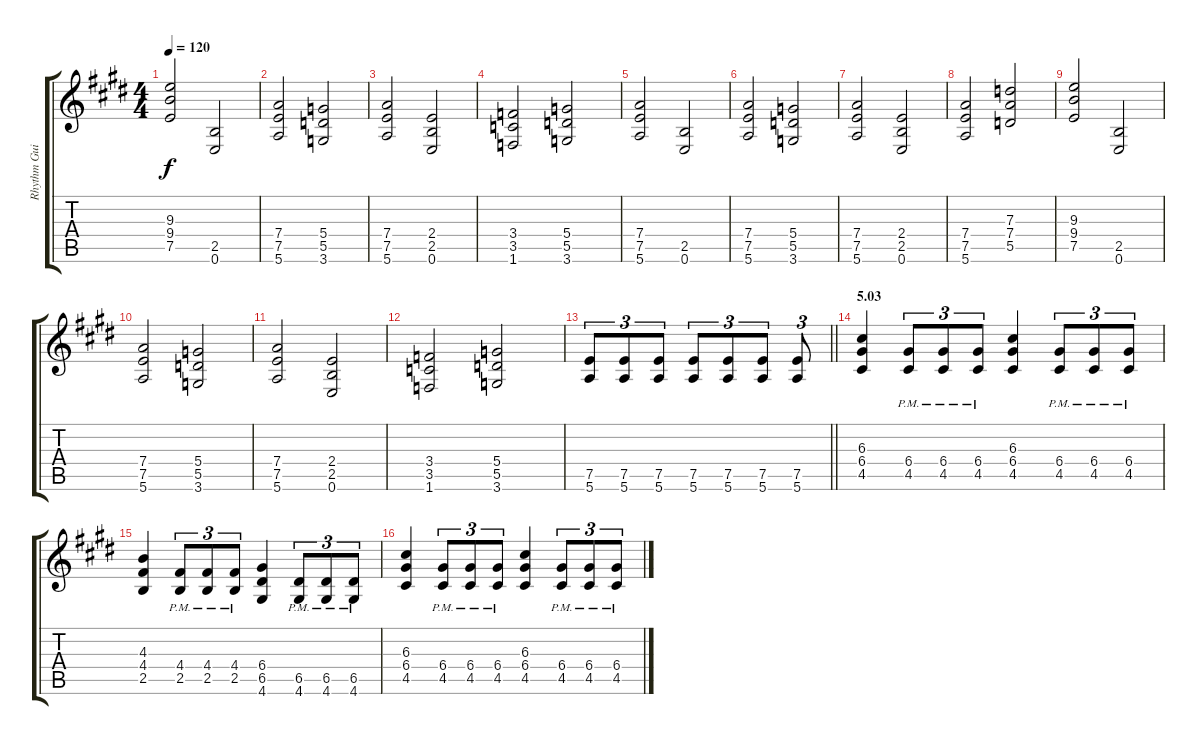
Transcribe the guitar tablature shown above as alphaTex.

\track ("Rhythm Guitar" "Rhythm Gui") {instrument acousticguitarnylon}
\staff {score tabs}
\tuning (E4 B3 G3 D3 A2 E2) {hide}
\ts (4 4)
\tempo 120
\clef g2
\ks c#minor
(9.3 9.4 7.5).2{dy f} (2.5 0.6).2 |
(7.4 7.5 5.6).2 (5.4 5.5 3.6).2 |
(7.4 7.5 5.6).2 (2.4 2.5 0.6).2 |
(3.4 3.5 1.6).2 (5.4 5.5 3.6).2 |
(7.4 7.5 5.6).2 (2.5 0.6).2 |
(7.4 7.5 5.6).2 (5.4 5.5 3.6).2 |
(7.4 7.5 5.6).2 (2.4 2.5 0.6).2 |
(7.4 7.5 5.6).2 (7.3 7.4 5.5).2 |
(9.3 9.4 7.5).2 (2.5 0.6).2 |
(7.4 7.5 5.6).2 (5.4 5.5 3.6).2 |
(7.4 7.5 5.6).2 (2.4 2.5 0.6).2 |
(3.4 3.5 1.6).2 (5.4 5.5 3.6).2 |
\barLineRight lightlight
(7.5 5.6).8{tu (3 2)} (7.5 5.6).8{tu (3 2)} (7.5 5.6).8{tu (3 2)} (7.5 5.6).8{tu (3 2)} (7.5 5.6).8{tu (3 2)} (7.5 5.6).8{tu (3 2)} (7.5 5.6).8{tu (3 2)} |
\section ("" "5.03")
(6.3 6.4 4.5).4 (6.4{pm} 4.5{pm}).8{tu (3 2)} (6.4{pm} 4.5{pm}).8{tu (3 2)} (6.4{pm} 4.5{pm}).8{tu (3 2)} (6.3 6.4 4.5).4 (6.4{pm} 4.5{pm}).8{tu (3 2)} (6.4{pm} 4.5{pm}).8{tu (3 2)} (6.4{pm} 4.5{pm}).8{tu (3 2)} |
(4.3 4.4 2.5).4 (4.4{pm} 2.5{pm}).8{tu (3 2)} (4.4{pm} 2.5{pm}).8{tu (3 2)} (4.4{pm} 2.5{pm}).8{tu (3 2)} (6.4 6.5 4.6).4 (6.5{pm} 4.6{pm}).8{tu (3 2)} (6.5{pm} 4.6{pm}).8{tu (3 2)} (6.5{pm} 4.6{pm}).8{tu (3 2)} |
(6.3 6.4 4.5).4 (6.4{pm} 4.5{pm}).8{tu (3 2)} (6.4{pm} 4.5{pm}).8{tu (3 2)} (6.4{pm} 4.5{pm}).8{tu (3 2)} (6.3 6.4 4.5).4 (6.4{pm} 4.5{pm}).8{tu (3 2)} (6.4{pm} 4.5{pm}).8{tu (3 2)} (6.4{pm} 4.5{pm}).8{tu (3 2)}
